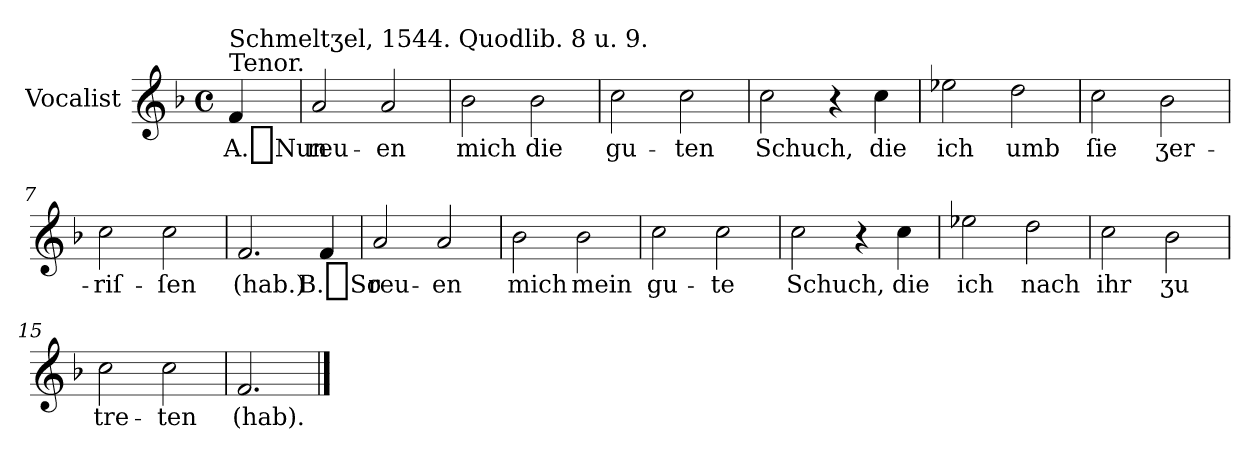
**kern	**text
*part1	*part1
*staff1	*staff1
*I"Vocalist	*
*k[b-]	*
*F:	*
*M4/4	*
*met(c)	*
=	=
!LO:TX:a:t=Tenor.	!
!LO:TX:a:t=Schmeltʒel, 1544. Quodlib. 8 u. 9.	!
4f	A._Nun
=1	=1
2a	reu-
2a	-en
=2	=2
2b-	mich
2b-	die
=3	=3
2cc	gu-
2cc	-ten
=4	=4
2cc	Schuch,
4r	.
4cc	die
=5	=5
2ee-X	ich
2dd	umb
=6	=6
2cc	ſie
2b-	ʒer-
=7	=7
2cc	-riſ-
2cc	-ſen
=8	=8
2.f	(hab.)
4f	B._So
=9	=9
2a	reu-
2a	-en
=10	=10
2b-	mich
2b-	mein
=11	=11
2cc	gu-
2cc	-te
=12	=12
2cc	Schuch,
4r	.
4cc	die
=13	=13
2ee-X	ich
2dd	nach
=14	=14
2cc	ihr
2b-	ʒu
=15	=15
2cc	tre-
2cc	-ten
=16	=16
2.f	(hab).
==	==
*-	*-
